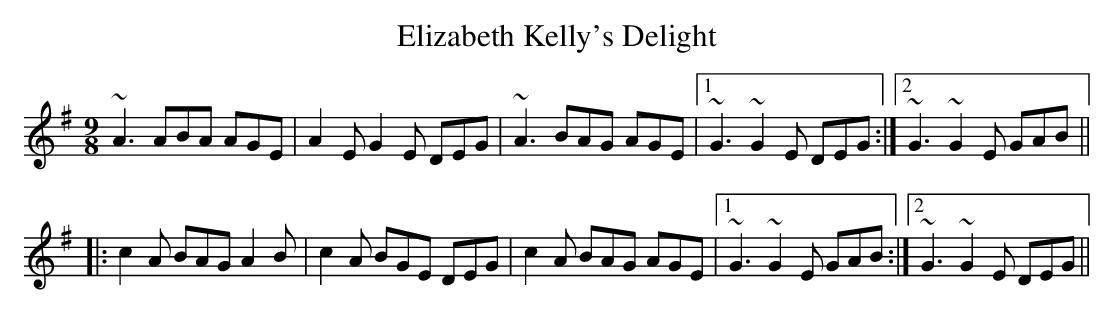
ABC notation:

X:1
T:Elizabeth Kelly's Delight
M:9/8
L:1/8
K:ADor
~A3 ABA AGE|A2E G2E DEG|~A3 BAG AGE|1 ~G3 ~G2E DEG:|2 ~G3 ~G2E GAB||
|:c2A BAG A2B|c2A BGE DEG|c2A BAG AGE|1 ~G3 ~G2E GAB:|2 ~G3 ~G2E DEG||
